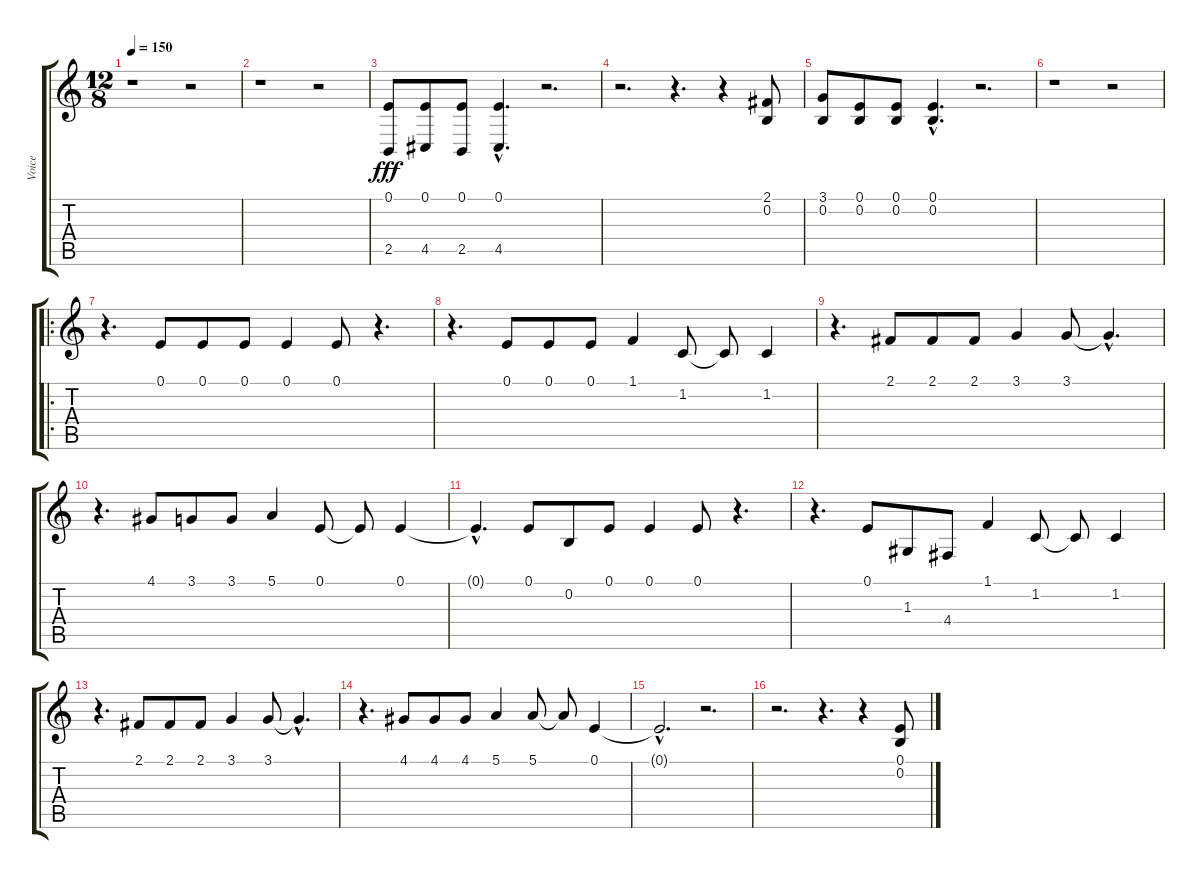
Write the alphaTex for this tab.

\track ("Voice" "Voice") {instrument lead2sawtooth}
\staff {score tabs}
\tuning (E4 B3 G3 D3 A2 E2) {hide}
\ts (12 8)
\tempo 150
\clef g2
\ks c
r.1{dy fff} r.2 |
r.1 r.2 |
(0.1 2.5).8 (0.1 4.5).8 (0.1 2.5).8 (0.1{hac} 4.5{hac}).4{d} r.2{d} |
r.2{d} r.4{d} r.4 (2.1 0.2).8 |
(3.1 0.2).8 (0.1 0.2).8 (0.1 0.2).8 (0.1{hac} 0.2{hac}).4{d} r.2{d} |
r.1 r.2 |
\ro
r.4{d} 0.1.8 0.1.8 0.1.8 0.1.4 0.1.8 r.4{d} |
r.4{d} 0.1.8 0.1.8 0.1.8 1.1.4 1.2.8 1.2{t}.8 1.2.4 |
r.4{d} 2.1.8 2.1.8 2.1.8 3.1.4 3.1.8 3.1{hac t}.4{d} |
r.4{d} 4.1.8 3.1.8 3.1.8 5.1.4 0.1.8 0.1{t}.8 0.1.4 |
0.1{hac t}.4{d} 0.1.8 0.2.8 0.1.8 0.1.4 0.1.8 r.4{d} |
r.4{d} 0.1.8 1.3.8 4.4.8 1.1.4 1.2.8 1.2{t}.8 1.2.4 |
r.4{d} 2.1.8 2.1.8 2.1.8 3.1.4 3.1.8 3.1{hac t}.4{d} |
r.4{d} 4.1.8 4.1.8 4.1.8 5.1.4 5.1.8 5.1{t}.8 0.1.4 |
0.1{hac t}.2{d} r.2{d} |
r.2{d} r.4{d} r.4 (0.1 0.2).8
